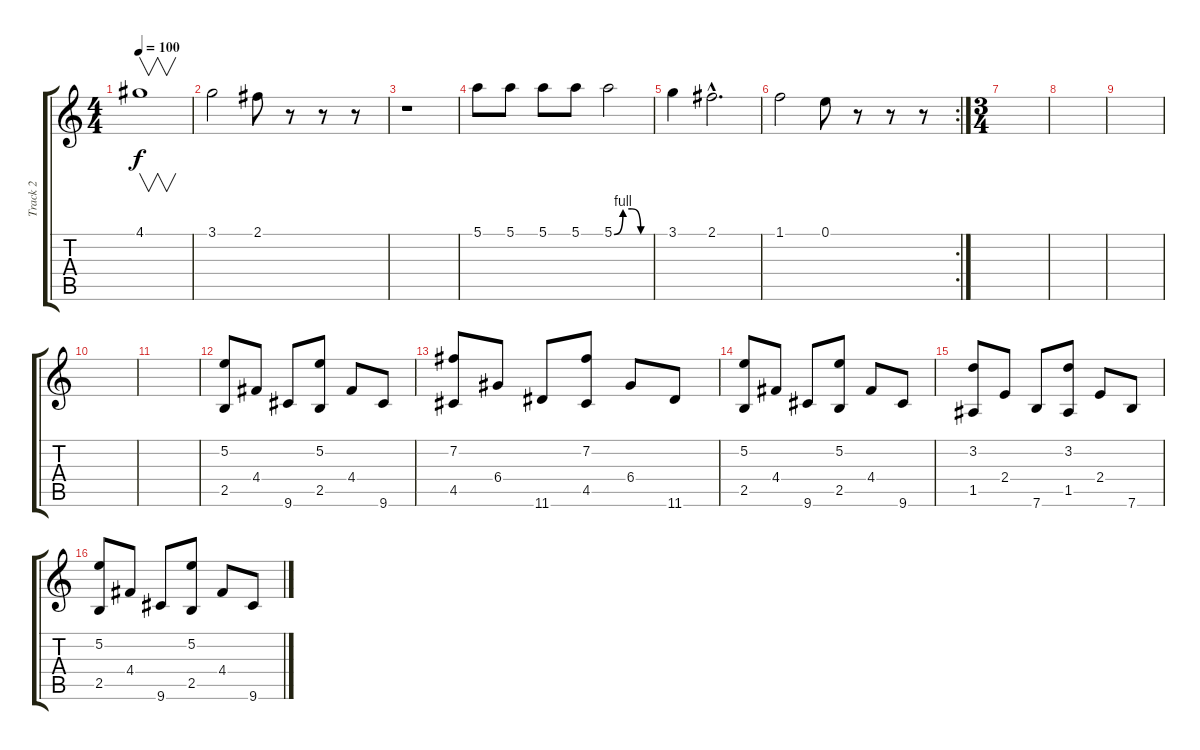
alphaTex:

\track ("Track 2" "Track 2") {instrument distortionguitar}
\staff {score tabs}
\tuning (E4 B3 G3 D3 A2 E2) {hide}
\ts (4 4)
\tempo 100
\clef g2
\ks c
4.1.1{v dy f} |
3.1.2 2.1.8 r.8 r.8 r.8 |
r.1 |
5.1.8 5.1.8 5.1.8 5.1.8 5.1{be (custom 0 0 15 4 30 4 45 0 60 0)}.2 |
3.1.4 2.1{hac}.2{d} |
\rc 2
1.1.2 0.1.8 r.8 r.8 r.8 |
\ts (3 4)
|
|
|
|
|
(5.2 2.5).8 4.4.8 9.6.8 (5.2 2.5).8 4.4.8 9.6.8 |
(7.2 4.5).8 6.4.8 11.6.8 (7.2 4.5).8 6.4.8 11.6.8 |
(5.2 2.5).8 4.4.8 9.6.8 (5.2 2.5).8 4.4.8 9.6.8 |
(3.2 1.5).8 2.4.8 7.6.8 (3.2 1.5).8 2.4.8 7.6.8 |
(5.2 2.5).8 4.4.8 9.6.8 (5.2 2.5).8 4.4.8 9.6.8
